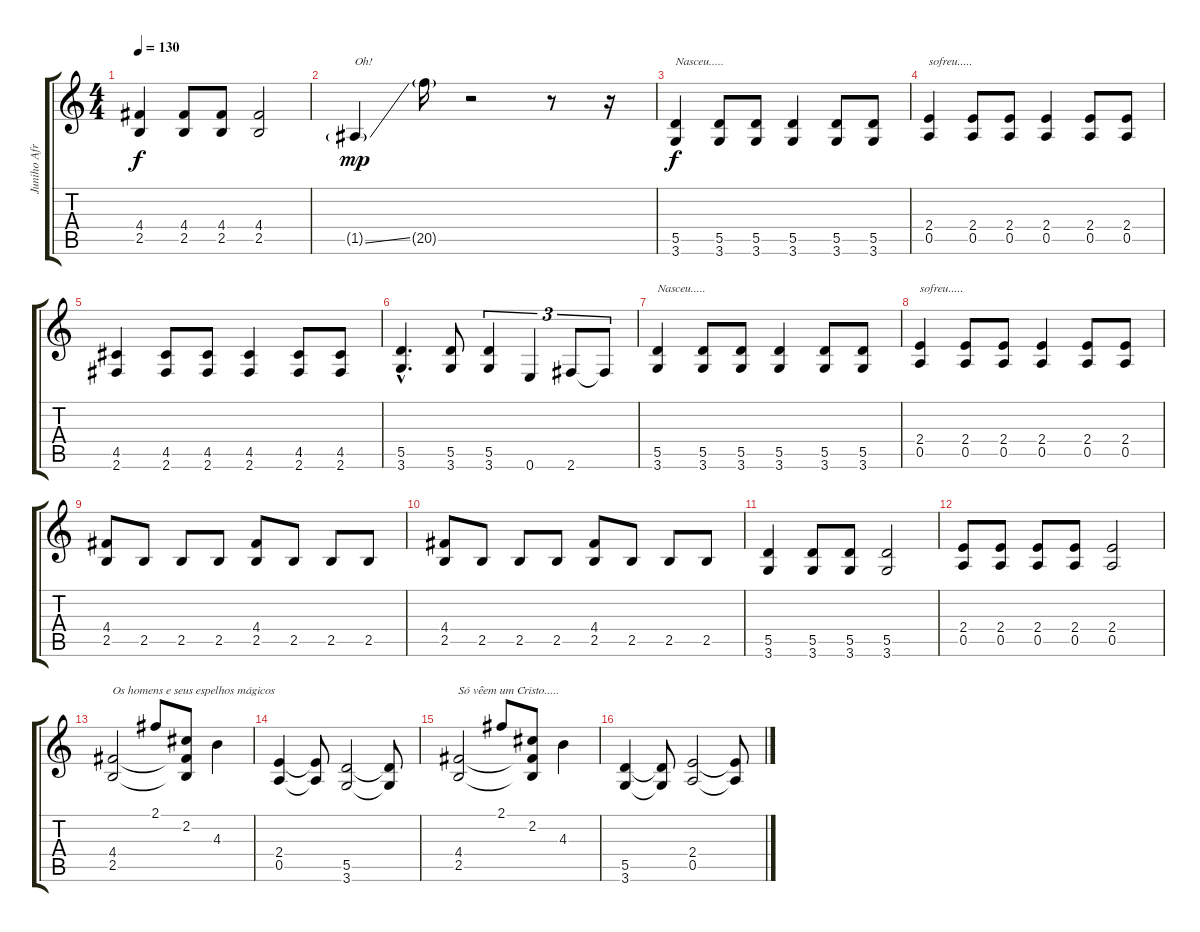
\track ("Juniho Afran " "Juniho Afr") {instrument distortionguitar}
\staff {score tabs}
\tuning (E4 B3 G3 D3 A2 E2) {hide}
\ts (4 4)
\tempo 130
\clef g2
\ks c
(4.4 2.5).4{dy f} (4.4 2.5).8 (4.4 2.5).8 (4.4 2.5).2 |
1.5{ss g}.4{txt "Oh!" dy mp} 20.5{g}.16 r.2 r.8 r.16 |
(5.5 3.6).4{txt "Nasceu....." dy f} (5.5 3.6).8 (5.5 3.6).8 (5.5 3.6).4 (5.5 3.6).8 (5.5 3.6).8 |
(2.4 0.5).4{txt "sofreu....."} (2.4 0.5).8 (2.4 0.5).8 (2.4 0.5).4 (2.4 0.5).8 (2.4 0.5).8 |
(4.5 2.6).4 (4.5 2.6).8 (4.5 2.6).8 (4.5 2.6).4 (4.5 2.6).8 (4.5 2.6).8 |
(5.5{hac} 3.6{hac}).4{d} (5.5 3.6).8 (5.5 3.6).4{tu (3 2)} 0.6.4{tu (3 2)} 2.6.8{tu (3 2)} 2.6{t}.8{tu (3 2)} |
(5.5 3.6).4{txt "Nasceu....."} (5.5 3.6).8 (5.5 3.6).8 (5.5 3.6).4 (5.5 3.6).8 (5.5 3.6).8 |
(2.4 0.5).4{txt "sofreu....."} (2.4 0.5).8 (2.4 0.5).8 (2.4 0.5).4 (2.4 0.5).8 (2.4 0.5).8 |
(4.4 2.5).8 2.5.8 2.5.8 2.5.8 (4.4 2.5).8 2.5.8 2.5.8 2.5.8 |
(4.4 2.5).8 2.5.8 2.5.8 2.5.8 (4.4 2.5).8 2.5.8 2.5.8 2.5.8 |
(5.5 3.6).4 (5.5 3.6).8 (5.5 3.6).8 (5.5 3.6).2 |
(2.4 0.5).8 (2.4 0.5).8 (2.4 0.5).8 (2.4 0.5).8 (2.4 0.5).2 |
(4.4 2.5).2{txt "Os homens e seus espelhos mágicos"} 2.1.8 (2.2 4.4{t} 2.5{t}).8 4.3.4 |
(2.4 0.5).4 (2.4{t} 0.5{t}).8 (5.5 3.6).2 (5.5{t} 3.6{t}).8 |
(4.4 2.5).2{txt "Só vêem um Cristo....."} 2.1.8 (2.2 4.4{t} 2.5{t}).8 4.3.4 |
(5.5 3.6).4 (5.5{t} 3.6{t}).8 (2.4 0.5).2 (2.4{t} 0.5{t}).8
